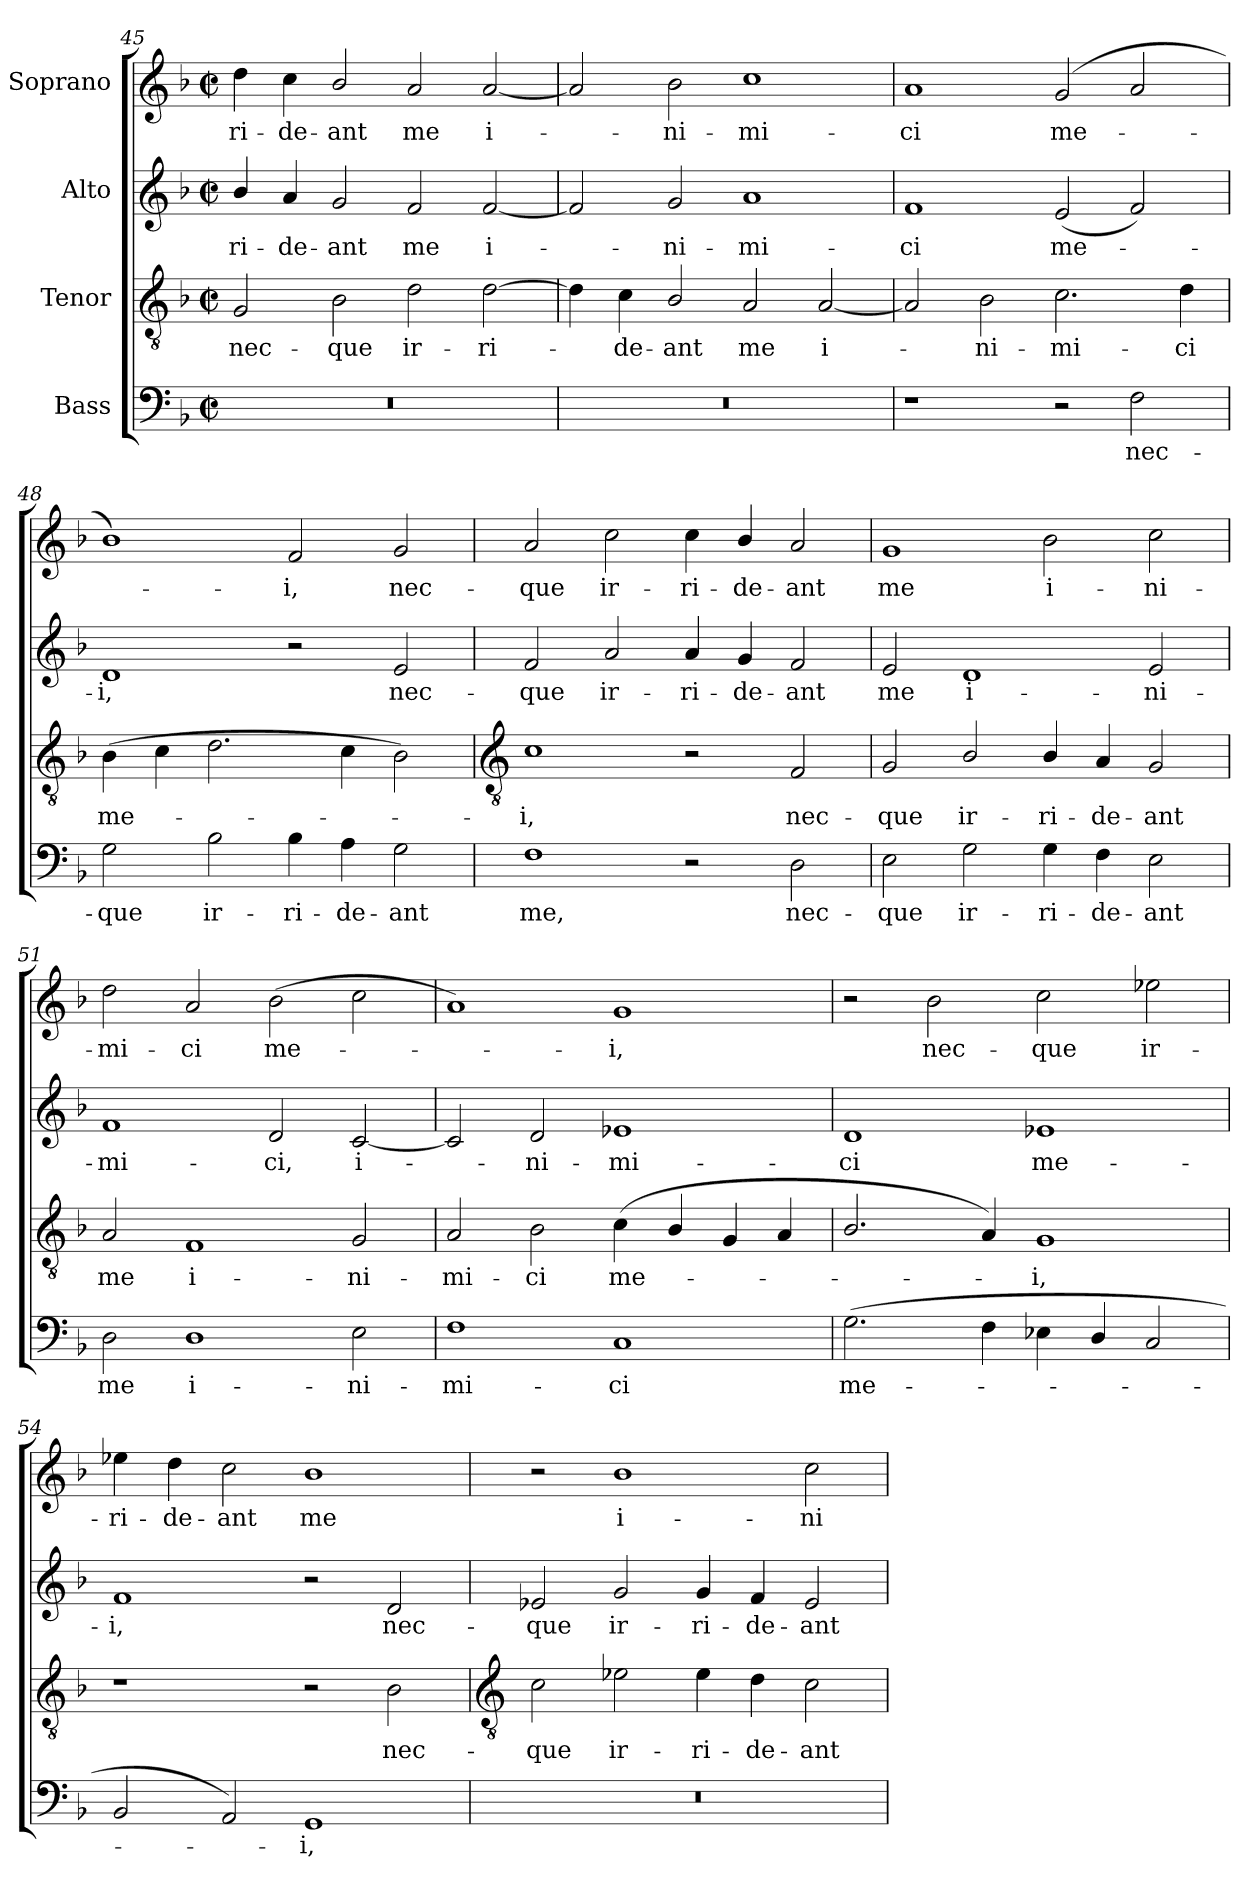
**kern	**text	**kern	**text	**kern	**text	**kern	**text
*part4	*part4	*part3	*part3	*part2	*part2	*part1	*part1
*staff4	*staff4	*staff3	*staff3	*staff2	*staff2	*staff1	*staff1
*I"Bass	*	*I"Tenor	*	*I"Alto	*	*I"Soprano	*
*clefF4	*	*clefGv2	*	*clefG2	*	*clefG2	*
*k[b-]	*	*k[b-]	*	*k[b-]	*	*k[b-]	*
*F:	*	*F:	*	*F:	*	*F:	*
*M4/2	*	*M4/2	*	*M4/2	*	*M4/2	*
*met(c|)	*	*met(c|)	*	*met(c|)	*	*met(c|)	*
=45	=45	=45	=45	=45	=45	=45	=45
!	!	!	!LO:LY:b	!	!LO:LY:b	!	!LO:LY:b
0r	.	2G	nec-	4b-/	-ri-	4dd	-ri-
!	!	!	!	!	!LO:LY:b	!	!LO:LY:b
.	.	.	.	4a	-de-	4cc	-de-
!	!	!	!LO:LY:b	!	!LO:LY:b	!	!LO:LY:b
.	.	2B-	-que	2g	-ant	2b-/	-ant
!	!	!	!LO:LY:b	!	!LO:LY:b	!	!LO:LY:b
.	.	2d	ir-	2f	me	2a	me
!	!	!	!LO:LY:b	!	!LO:LY:b	!	!LO:LY:b
.	.	[2d	-ri-	[2f	i-	[2a	i-
=46	=46	=46	=46	=46	=46	=46	=46
0r	.	4d]	.	2f]	.	2a]	.
!	!	!	!LO:LY:b	!	!	!	!
.	.	4c	de-	.	.	.	.
!	!	!	!LO:LY:b	!	!LO:LY:b	!	!LO:LY:b
.	.	2B-/	-ant	2g	ni-	2b-	ni-
!	!	!	!LO:LY:b	!	!LO:LY:b	!	!LO:LY:b
.	.	2A	me	1a	-mi-	1cc	-mi-
!	!	!	!LO:LY:b	!	!	!	!
.	.	[2A	i-	.	.	.	.
=47	=47	=47	=47	=47	=47	=47	=47
!	!	!	!	!	!LO:LY:b	!	!LO:LY:b
1r	.	2A]	.	1f	-ci	1a	-ci
!	!	!	!LO:LY:b	!	!	!	!
.	.	2B-	ni-	.	.	.	.
!	!	!	!LO:LY:b	!	!LO:LY:b	!	!LO:LY:b
2r	.	2.c	-mi-	(<2e	me-	(<2g	me-
!	!LO:LY:b	!	!	!	!	!	!
2F	nec-	.	.	2f)	.	2a	.
!	!	!	!LO:LY:b	!	!	!	!
.	.	4d	-ci	.	.	.	.
=48	=48	=48	=48	=48	=48	=48	=48
!	!LO:LY:b	!	!LO:LY:b	!	!LO:LY:b	!	!
2G	-que	(>4B-	me-	1d	i,	1b-)	.
.	.	4c	.	.	.	.	.
!	!LO:LY:b	!	!	!	!	!	!
2B-	ir-	2.d	.	.	.	.	.
!	!LO:LY:b	!	!	!	!	!	!LO:LY:b
4B-	-ri-	.	.	2r	.	2f	i,
!	!LO:LY:b	!	!	!	!	!	!
4A	-de-	4c	.	.	.	.	.
!	!LO:LY:b	!	!	!	!LO:LY:b	!	!LO:LY:b
2G	-ant	2B-)	.	2e	nec-	2g	nec-
!!LO:LB:g=z
=49	=49	=49	=49	=49	=49	=49	=49
*	*	*clefGv2	*	*	*	*	*
!	!LO:LY:b	!	!LO:LY:b	!	!LO:LY:b	!	!LO:LY:b
1F	me,	1c	i,	2f	-que	2a	-que
!	!	!	!	!	!LO:LY:b	!	!LO:LY:b
.	.	.	.	2a	ir-	2cc	ir-
!	!	!	!	!	!LO:LY:b	!	!LO:LY:b
2r	.	2r	.	4a	-ri-	4cc	-ri-
!	!	!	!	!	!LO:LY:b	!	!LO:LY:b
.	.	.	.	4g	-de-	4b-/	-de-
!	!LO:LY:b	!	!LO:LY:b	!	!LO:LY:b	!	!LO:LY:b
2D	nec-	2F	nec-	2f	-ant	2a	-ant
=50	=50	=50	=50	=50	=50	=50	=50
!	!LO:LY:b	!	!LO:LY:b	!	!LO:LY:b	!	!LO:LY:b
2E	-que	2G	-que	2e	me	1g	me
!	!LO:LY:b	!	!LO:LY:b	!	!LO:LY:b	!	!
2G	ir-	2B-/	ir-	1d	i-	.	.
!	!LO:LY:b	!	!LO:LY:b	!	!	!	!LO:LY:b
4G	-ri-	4B-/	-ri-	.	.	2b-	i-
!	!LO:LY:b	!	!LO:LY:b	!	!	!	!
4F	-de-	4A	-de-	.	.	.	.
!	!LO:LY:b	!	!LO:LY:b	!	!LO:LY:b	!	!LO:LY:b
2E	-ant	2G	-ant	2e	-ni-	2cc	-ni-
=51	=51	=51	=51	=51	=51	=51	=51
!	!LO:LY:b	!	!LO:LY:b	!	!LO:LY:b	!	!LO:LY:b
2D	me	2A	me	1f	-mi-	2dd	-mi-
!	!LO:LY:b	!	!LO:LY:b	!	!	!	!LO:LY:b
1D	i-	1F	i-	.	.	2a	-ci
!	!	!	!	!	!LO:LY:b	!	!LO:LY:b
.	.	.	.	2d	-ci,	(>2b-	me-
!	!LO:LY:b	!	!LO:LY:b	!	!LO:LY:b	!	!
2E	-ni-	2G	-ni-	[2c	i-	2cc	.
=52	=52	=52	=52	=52	=52	=52	=52
!	!LO:LY:b	!	!LO:LY:b	!	!	!	!
1F	-mi-	2A	-mi-	2c]	.	1a)	.
!	!	!	!LO:LY:b	!	!LO:LY:b	!	!
.	.	2B-	-ci	2d	ni-	.	.
!	!LO:LY:b	!	!LO:LY:b	!	!LO:LY:b	!	!LO:LY:b
1C	-ci	(<4c	me-	1e-X	-mi-	1g	i,
.	.	4B-/	.	.	.	.	.
.	.	4G	.	.	.	.	.
.	.	4A	.	.	.	.	.
=53	=53	=53	=53	=53	=53	=53	=53
!	!LO:LY:b	!	!	!	!LO:LY:b	!	!
(>2.G	me-	2.B-/	.	1d	-ci	2r	.
!	!	!	!	!	!	!	!LO:LY:b
.	.	.	.	.	.	2b-	nec-
4F	.	4A)	.	.	.	.	.
!	!	!	!LO:LY:b	!	!LO:LY:b	!	!LO:LY:b
4E-X	.	1G	i,	1e-X	me-	2cc	-que
4D/	.	.	.	.	.	.	.
!	!	!	!	!	!	!	!LO:LY:b
2C	.	.	.	.	.	2ee-X	ir-
=54	=54	=54	=54	=54	=54	=54	=54
!	!	!	!	!	!LO:LY:b	!	!LO:LY:b
2BB-	.	1r	.	1f	-i,	4ee-X	-ri-
!	!	!	!	!	!	!	!LO:LY:b
.	.	.	.	.	.	4dd	-de-
!	!	!	!	!	!	!	!LO:LY:b
2AA)	.	.	.	.	.	2cc	-ant
!	!LO:LY:b	!	!	!	!	!	!LO:LY:b
1GG	i,	2r	.	2r	.	1b-	me
!	!	!	!LO:LY:b	!	!LO:LY:b	!	!
.	.	2B-	nec-	2d	nec-	.	.
!!LO:LB:g=z
=55	=55	=55	=55	=55	=55	=55	=55
*	*	*clefGv2	*	*	*	*	*
!	!	!	!LO:LY:b	!	!LO:LY:b	!	!
0r	.	2c	-que	2e-X	-que	2r	.
!	!	!	!LO:LY:b	!	!LO:LY:b	!	!LO:LY:b
.	.	2e-X	ir-	2g	ir-	1b-	i-
!	!	!	!LO:LY:b	!	!LO:LY:b	!	!
.	.	4e-	-ri-	4g	-ri-	.	.
!	!	!	!LO:LY:b	!	!LO:LY:b	!	!
.	.	4d	-de-	4f	-de-	.	.
!	!	!	!LO:LY:b	!	!LO:LY:b	!	!LO:LY:b
.	.	2c	-ant	2e-	-ant	2cc	-ni-
=	=	=	=	=	=	=	=
*-	*-	*-	*-	*-	*-	*-	*-
